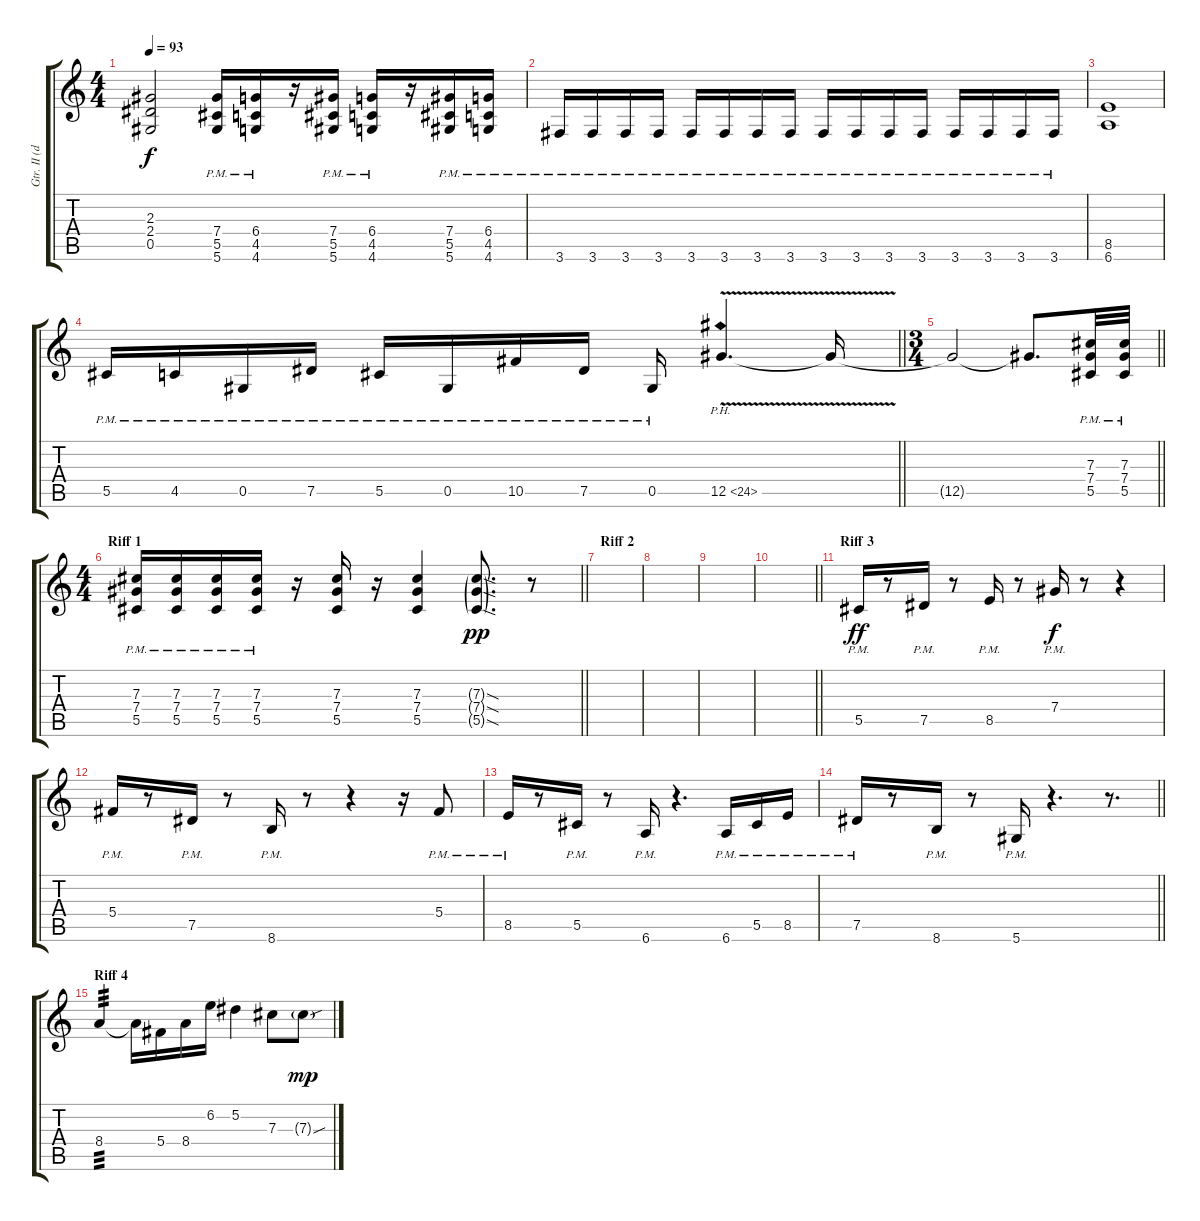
\track ("Gtr. II (dist)" "Gtr. II (d") {instrument distortionguitar}
\staff {score tabs}
\tuning (Eb4 Bb3 Gb3 Db3 Ab2 Eb2) {hide}
\ts (4 4)
\tempo 93
\clef g2
\ks c
(2.3 2.4 0.5).2{dy f} (7.4{pm} 5.5{pm} 5.6{pm}).16 (6.4{pm} 4.5{pm} 4.6{pm}).16 r.16 (7.4{pm} 5.5{pm} 5.6{pm}).16 (6.4{pm} 4.5{pm} 4.6{pm}).16 r.16 (7.4{pm} 5.5{pm} 5.6{pm}).16 (6.4{pm} 4.5{pm} 4.6{pm}).16 |
3.6{pm}.16 3.6{pm}.16 3.6{pm}.16 3.6{pm}.16 3.6{pm}.16 3.6{pm}.16 3.6{pm}.16 3.6{pm}.16 3.6{pm}.16 3.6{pm}.16 3.6{pm}.16 3.6{pm}.16 3.6{pm}.16 3.6{pm}.16 3.6{pm}.16 3.6{pm}.16 |
(8.5 6.6).1 |
\barLineRight lightlight
5.5{pm}.16 4.5{pm}.16 0.5{pm}.16 7.5{pm}.16 5.5{pm}.16 0.5{pm}.16 10.5{pm}.16 7.5{pm}.16 0.5{pm}.16 12.5{ph 12 v}.4{d} 12.5{t}.16 |
\ts (3 4)
\barLineRight lightlight
12.5{t}.2 12.5{t}.8{d} (7.3{pm} 7.4{pm} 5.5{pm}).32 (7.3{pm} 7.4{pm} 5.5{pm}).32 |
\ts (4 4)
\section ("" "Riff 1")
\barLineRight lightlight
(7.3{pm} 7.4{pm} 5.5{pm}).16 (7.3{pm} 7.4{pm} 5.5{pm}).16 (7.3{pm} 7.4{pm} 5.5{pm}).16 (7.3{pm} 7.4{pm} 5.5{pm}).16 r.16 (7.3 7.4 5.5).16 r.16 (7.3 7.4 5.5).4 (7.3{sod g} 7.4{sod g} 5.5{sod g}).8{d dy pp} r.8 |
\section ("" "Riff 2")
|
|
|
\barLineRight lightlight
|
\section ("" "Riff 3")
5.5{pm}.16{dy ff} r.8 7.5{pm}.16 r.8 8.5{pm}.16 r.8 7.4{pm}.16{dy f} r.8 r.4 |
5.4{pm}.16 r.8 7.5{pm}.16 r.8 8.6{pm}.16 r.8 r.4 r.16 5.4{pm}.8 |
8.5{pm}.16 r.8 5.5{pm}.16 r.8 6.6{pm}.16 r.4{d} 6.6{pm}.16 5.5{pm}.16 8.5{pm}.16 |
\barLineRight lightlight
7.5{pm}.16 r.8 8.6{pm}.16 r.8 5.6{pm}.16 r.4{d} r.8{d} |
\section ("" "Riff 4")
8.4.4{tp 3} 8.4{t}.16 5.4.16 8.4.16 6.2.16 5.2.4 7.3.8 7.3{sou g}.8{dy mp}
